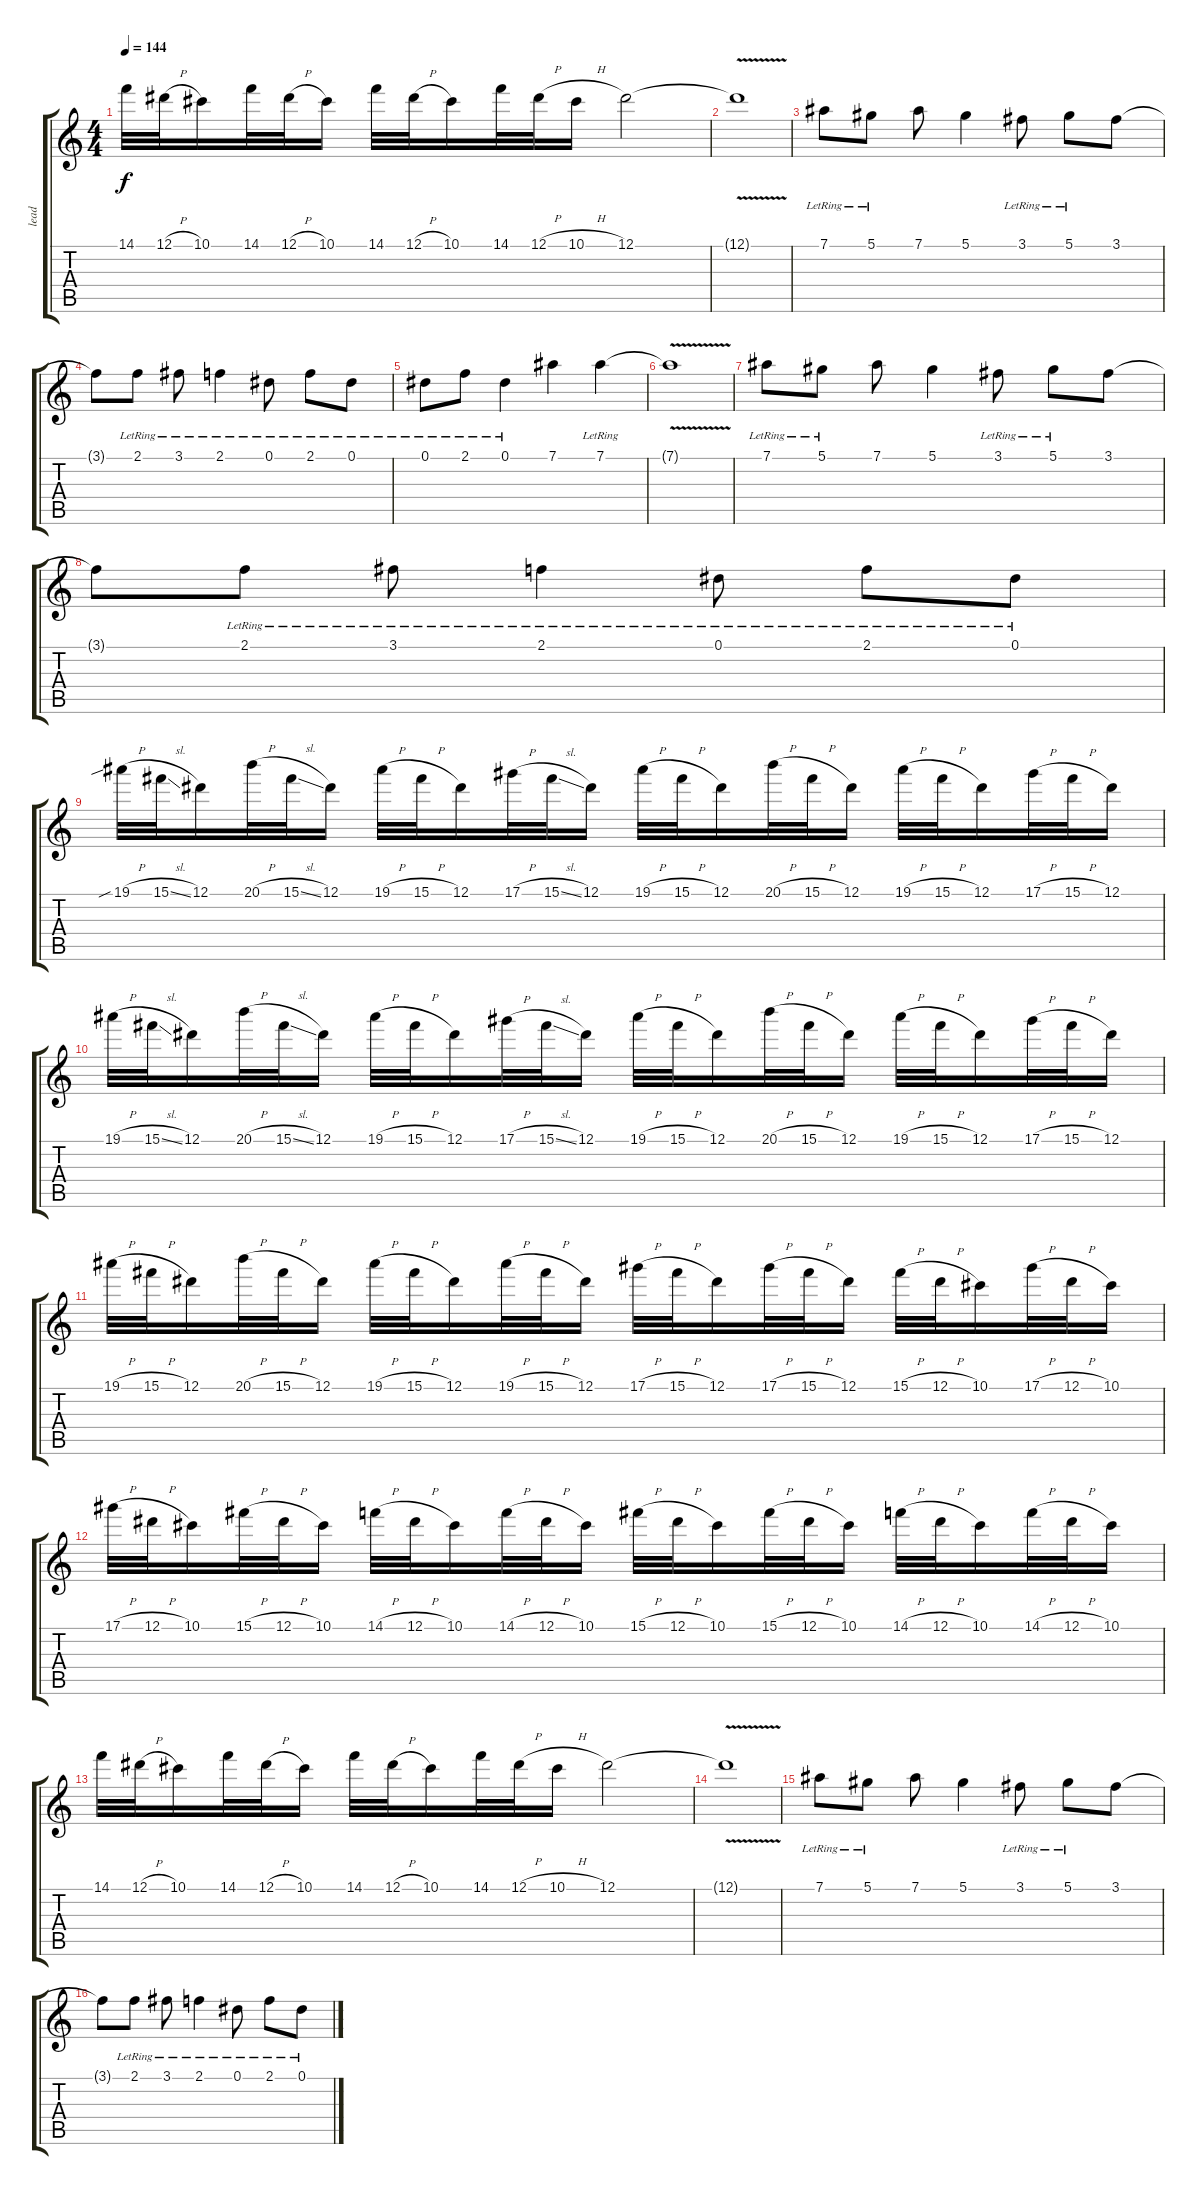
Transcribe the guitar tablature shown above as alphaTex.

\track ("lead" "lead") {instrument overdrivenguitar}
\staff {score tabs}
\tuning (Eb4 Bb3 Gb3 Db3 Ab2 Eb2) {hide}
\ts (4 4)
\tempo 144
\clef g2
\ks c
14.1.32{dy f} 12.1{h}.32 10.1.16 14.1.32 12.1{h}.32 10.1.16 14.1.32 12.1{h}.32 10.1.16 14.1.32 12.1{h}.32 10.1{h}.16 12.1.2 |
12.1{v t}.1 |
7.1{lr}.8 5.1{lr}.8 7.1.8 5.1.4 3.1{lr}.8 5.1{lr}.8 3.1.8 |
3.1{t}.8 2.1{lr}.8 3.1{lr}.8 2.1{lr}.4 0.1{lr}.8 2.1{lr}.8 0.1{lr}.8 |
0.1{lr}.8 2.1{lr}.8 0.1{lr}.4 7.1.4 7.1{lr}.4 |
7.1{v t}.1 |
7.1{lr}.8 5.1{lr}.8 7.1.8 5.1.4 3.1{lr}.8 5.1{lr}.8 3.1.8 |
3.1{t}.8 2.1{lr}.8 3.1{lr}.8 2.1{lr}.4 0.1{lr}.8 2.1{lr}.8 0.1{lr}.8 |
19.1{sib h}.32 15.1{sl}.32 12.1.16 20.1{h}.32 15.1{sl}.32 12.1.16 19.1{h}.32 15.1{h}.32 12.1.16 17.1{h}.32 15.1{sl}.32 12.1.16 19.1{h}.32 15.1{h}.32 12.1.16 20.1{h}.32 15.1{h}.32 12.1.16 19.1{h}.32 15.1{h}.32 12.1.16 17.1{h}.32 15.1{h}.32 12.1.16 |
19.1{h}.32 15.1{sl}.32 12.1.16 20.1{h}.32 15.1{sl}.32 12.1.16 19.1{h}.32 15.1{h}.32 12.1.16 17.1{h}.32 15.1{sl}.32 12.1.16 19.1{h}.32 15.1{h}.32 12.1.16 20.1{h}.32 15.1{h}.32 12.1.16 19.1{h}.32 15.1{h}.32 12.1.16 17.1{h}.32 15.1{h}.32 12.1.16 |
19.1{h}.32 15.1{h}.32 12.1.16 20.1{h}.32 15.1{h}.32 12.1.16 19.1{h}.32 15.1{h}.32 12.1.16 19.1{h}.32 15.1{h}.32 12.1.16 17.1{h}.32 15.1{h}.32 12.1.16 17.1{h}.32 15.1{h}.32 12.1.16 15.1{h}.32 12.1{h}.32 10.1.16 17.1{h}.32 12.1{h}.32 10.1.16 |
17.1{h}.32 12.1{h}.32 10.1.16 15.1{h}.32 12.1{h}.32 10.1.16 14.1{h}.32 12.1{h}.32 10.1.16 14.1{h}.32 12.1{h}.32 10.1.16 15.1{h}.32 12.1{h}.32 10.1.16 15.1{h}.32 12.1{h}.32 10.1.16 14.1{h}.32 12.1{h}.32 10.1.16 14.1{h}.32 12.1{h}.32 10.1.16 |
14.1.32 12.1{h}.32 10.1.16 14.1.32 12.1{h}.32 10.1.16 14.1.32 12.1{h}.32 10.1.16 14.1.32 12.1{h}.32 10.1{h}.16 12.1.2 |
12.1{v t}.1 |
7.1{lr}.8 5.1{lr}.8 7.1.8 5.1.4 3.1{lr}.8 5.1{lr}.8 3.1.8 |
3.1{t}.8 2.1{lr}.8 3.1{lr}.8 2.1{lr}.4 0.1{lr}.8 2.1{lr}.8 0.1{lr}.8
